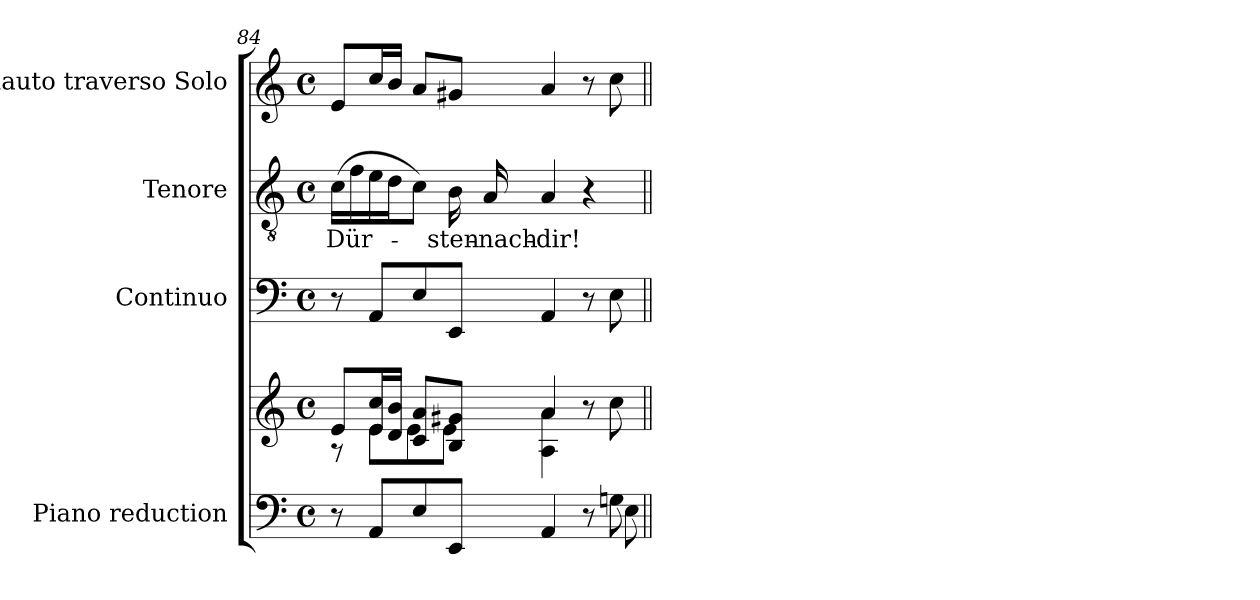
**kern	**kern	**kern	**kern	**text	**kern
*part4	*part4	*part3	*part2	*part2	*part1
*staff5	*staff4	*staff3	*staff2	*staff2	*staff1
*I"Piano reduction	*	*I"Continuo	*I"Tenore	*	*I"Flauto traverso Solo
*I'Pno	*	*	*	*	*I'Fl
!!LO:LB:g=z
*clefF4	*clefG2	*clefF4	*clefGv2	*	*clefG2
*k[]	*k[]	*k[]	*k[]	*	*k[]
*M4/4	*M4/4	*M4/4	*M4/4	*	*M4/4
*met(c)	*met(c)	*met(c)	*met(c)	*	*met(c)
=84	=84	=84	=84	=84	=84
*^	*^	*	*	*	*
!	!	!	!	!	!	!LO:LY:b	!
2..ryy	8r	8e/L	8r	8r	(16c\LL	Dür-	8e/L
.	.	.	.	.	16f\	.	.
.	8AA/L	16e/ 16cc/L	8e\L	8AA/L	16e\	.	16cc/L
.	.	16d/ 16b/JJ	.	.	16d\J	.	16b/JJ
.	8E/	8c/ 8a/L	8e\	8E/	8c\J)	.	8a/L
!	!	!	!	!	!	!LO:LY:b	!
.	8EE/J	8B/ 8g#X/J	8e\J	8EE/J	16B\	-sten-	8g#X/J
!	!	!	!	!	!	!LO:LY:b	!
.	.	.	.	.	16A/	-nach-	.
!	!	!	!	!	!	!LO:LY:b	!
.	4AA/	4a/	4A\ 4a\	4AA/	4A/	-dir!	4a/
.	8r	8r	8ryy	8r	4r	.	8r
8Gn\	8E\	8cc\	8ryy	8E\	.	.	8cc\
*v	*v	*	*	*	*	*	*
*	*v	*v	*	*	*	*
=||	=||	=||	=||	=||	=||
*-	*-	*-	*-	*-	*-
